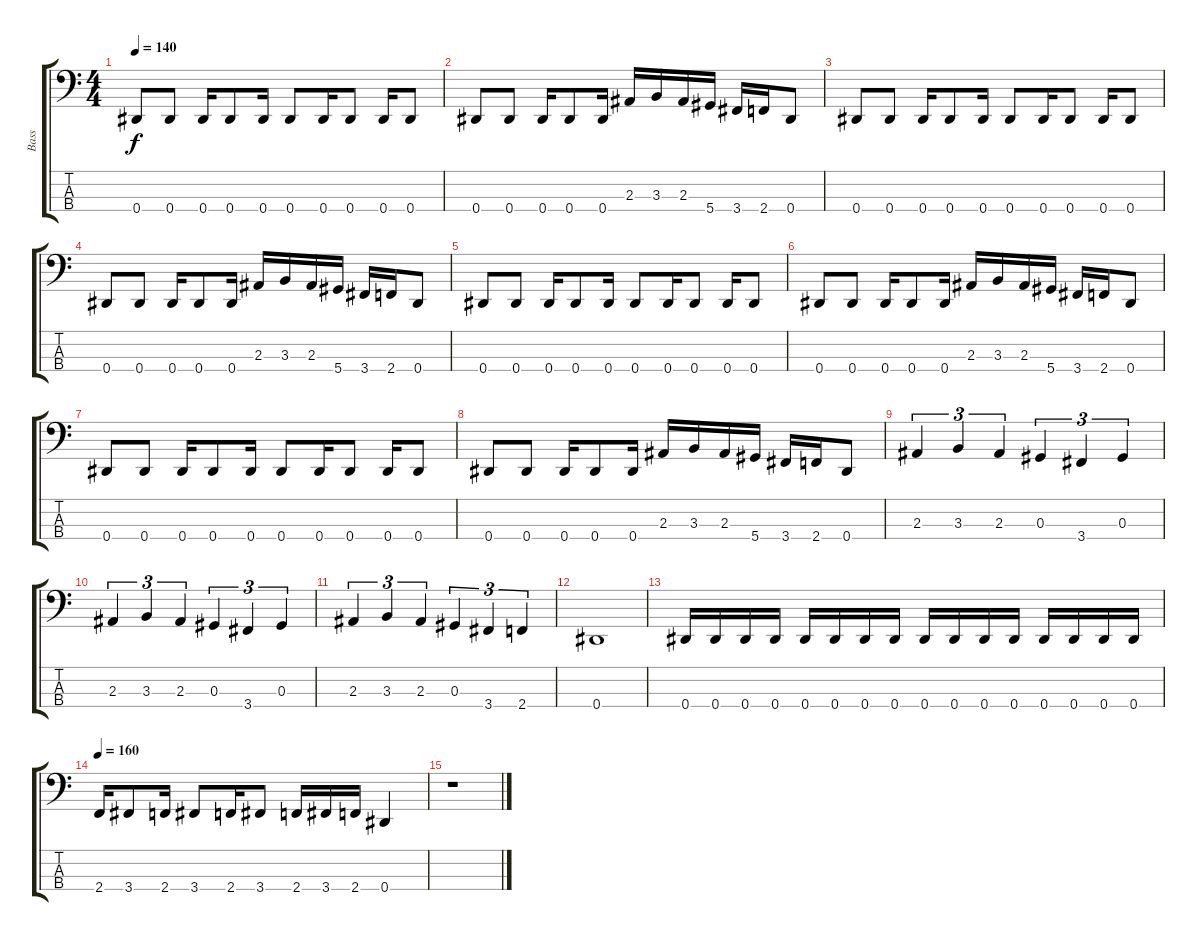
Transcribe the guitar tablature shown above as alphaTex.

\track ("Bass" "Bass") {instrument electricbasspick}
\staff {score tabs}
\tuning (Gb2 Db2 Ab1 Eb1) {hide}
\ts (4 4)
\tempo 140
\clef f4
\ks c
0.4.8{dy f} 0.4.8 0.4.16 0.4.8 0.4.16 0.4.8 0.4.16 0.4.8 0.4.16 0.4.8 |
0.4.8 0.4.8 0.4.16 0.4.8 0.4.16 2.3.16 3.3.16 2.3.16 5.4.16 3.4.16 2.4.16 0.4.8 |
0.4.8 0.4.8 0.4.16 0.4.8 0.4.16 0.4.8 0.4.16 0.4.8 0.4.16 0.4.8 |
0.4.8 0.4.8 0.4.16 0.4.8 0.4.16 2.3.16 3.3.16 2.3.16 5.4.16 3.4.16 2.4.16 0.4.8 |
0.4.8 0.4.8 0.4.16 0.4.8 0.4.16 0.4.8 0.4.16 0.4.8 0.4.16 0.4.8 |
0.4.8 0.4.8 0.4.16 0.4.8 0.4.16 2.3.16 3.3.16 2.3.16 5.4.16 3.4.16 2.4.16 0.4.8 |
0.4.8 0.4.8 0.4.16 0.4.8 0.4.16 0.4.8 0.4.16 0.4.8 0.4.16 0.4.8 |
0.4.8 0.4.8 0.4.16 0.4.8 0.4.16 2.3.16 3.3.16 2.3.16 5.4.16 3.4.16 2.4.16 0.4.8 |
2.3.4{tu (3 2)} 3.3.4{tu (3 2)} 2.3.4{tu (3 2)} 0.3.4{tu (3 2)} 3.4.4{tu (3 2)} 0.3.4{tu (3 2)} |
2.3.4{tu (3 2)} 3.3.4{tu (3 2)} 2.3.4{tu (3 2)} 0.3.4{tu (3 2)} 3.4.4{tu (3 2)} 0.3.4{tu (3 2)} |
2.3.4{tu (3 2)} 3.3.4{tu (3 2)} 2.3.4{tu (3 2)} 0.3.4{tu (3 2)} 3.4.4{tu (3 2)} 2.4.4{tu (3 2)} |
0.4.1 |
0.4.16 0.4.16 0.4.16 0.4.16 0.4.16 0.4.16 0.4.16 0.4.16 0.4.16 0.4.16 0.4.16 0.4.16 0.4.16 0.4.16 0.4.16 0.4.16 |
\tempo 160
2.4.16 3.4.8 2.4.16 3.4.8 2.4.16 3.4.8 2.4.16 3.4.16 2.4.16 0.4.4 |
r.1
